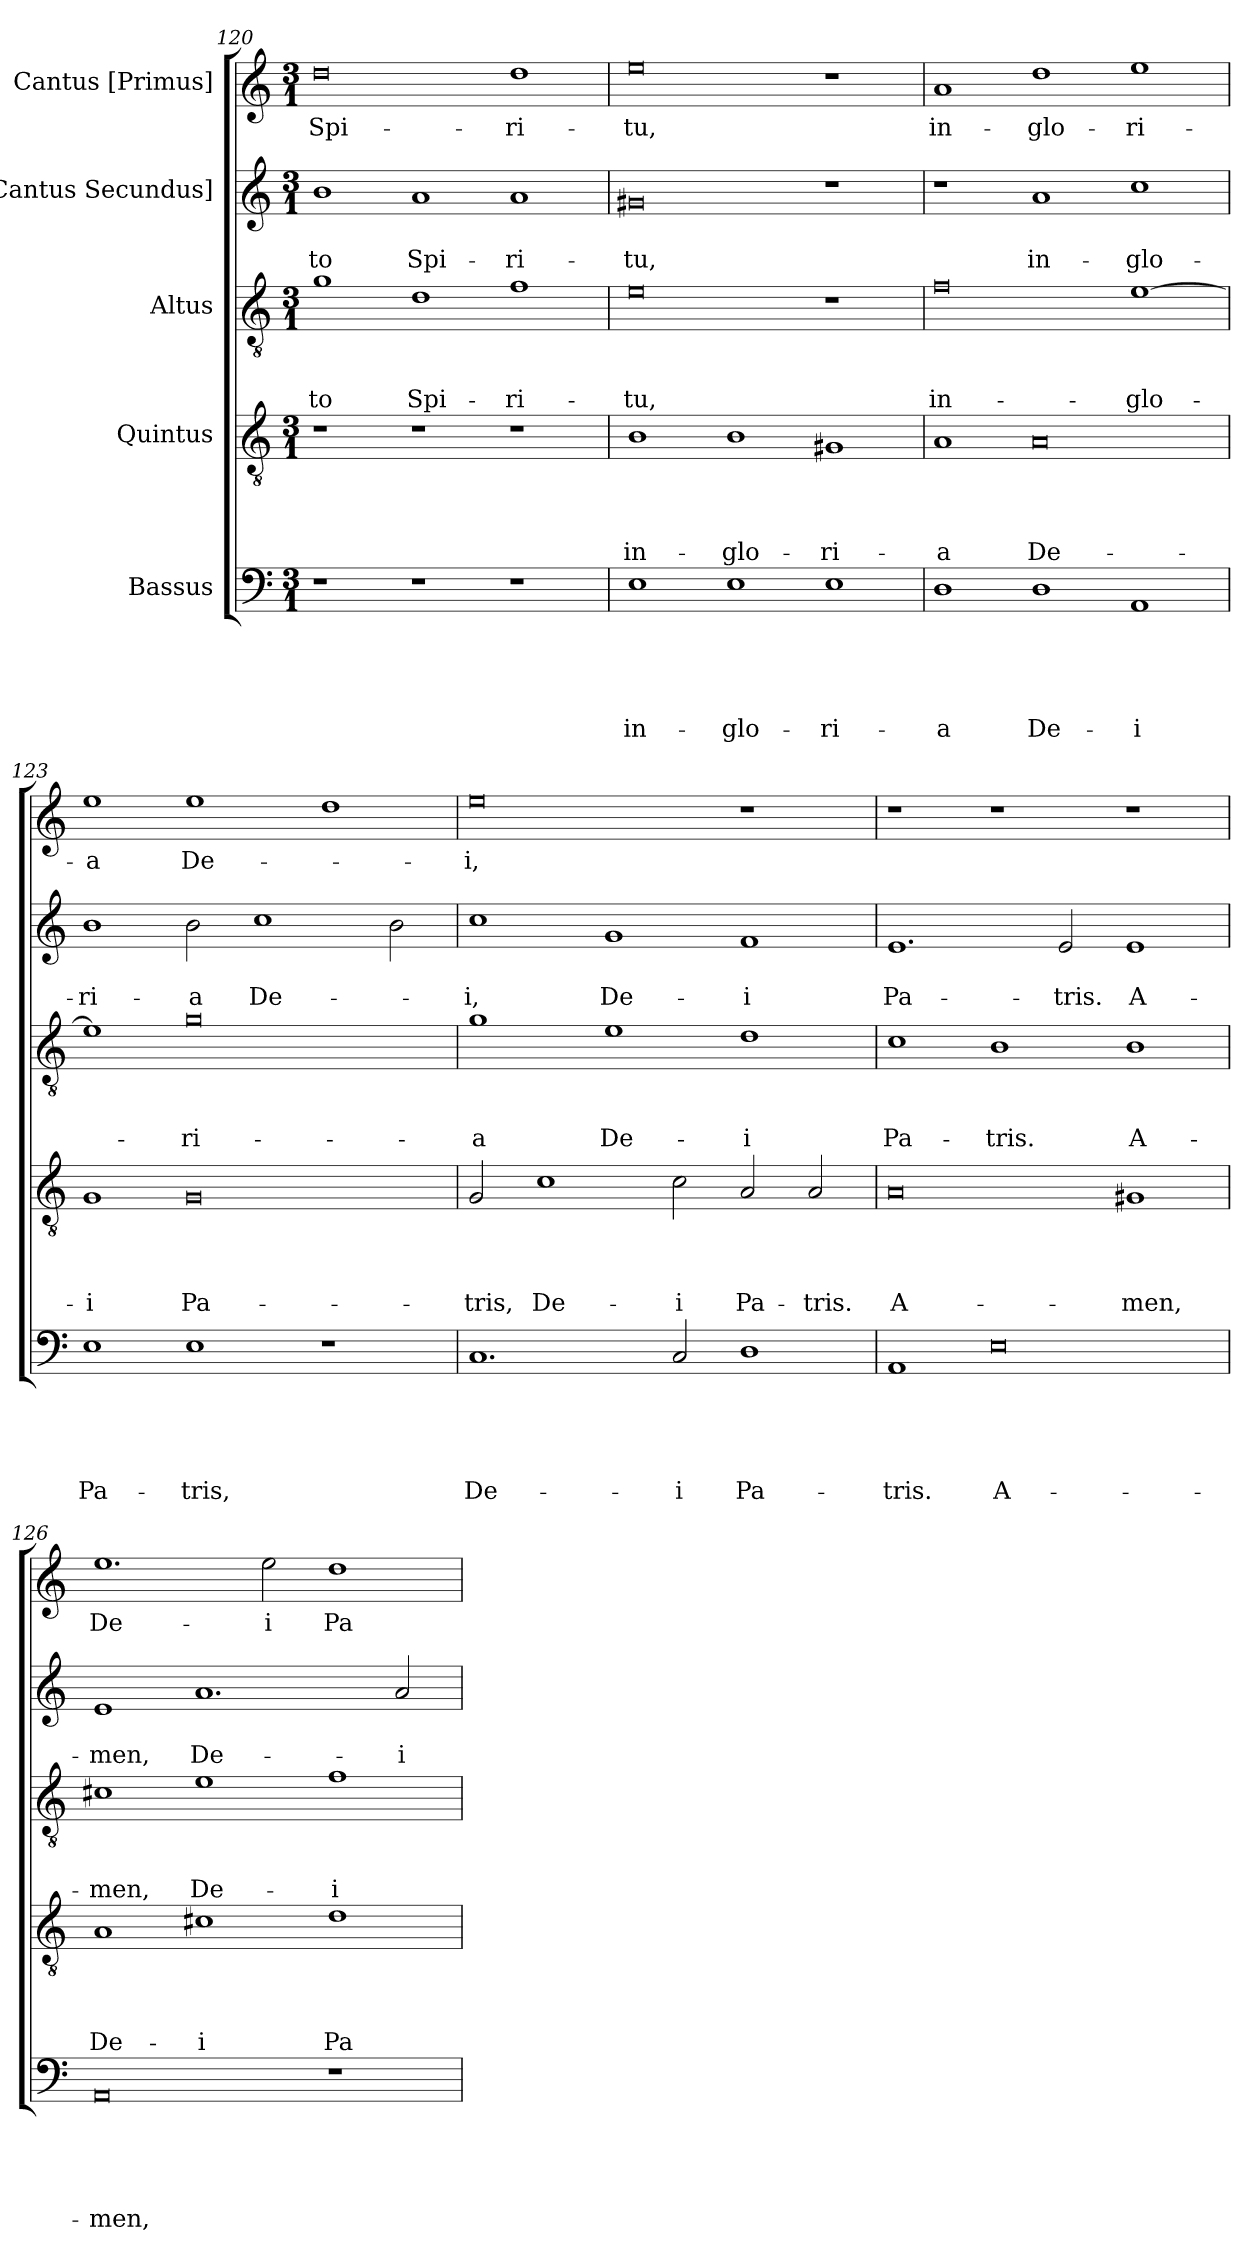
**kern	**text	**text	**text	**text	**text	**kern	**text	**text	**text	**text	**kern	**text	**text	**text	**kern	**text	**text	**kern	**text
*part5	*part5	*part5	*part5	*part5	*part5	*part4	*part4	*part4	*part4	*part4	*part3	*part3	*part3	*part3	*part2	*part2	*part2	*part1	*part1
*staff5	*staff5	*staff5	*staff5	*staff5	*staff5	*staff4	*staff4	*staff4	*staff4	*staff4	*staff3	*staff3	*staff3	*staff3	*staff2	*staff2	*staff2	*staff1	*staff1
*I"Bassus	*	*	*	*	*	*I"Quintus	*	*	*	*	*I"Altus	*	*	*	*I"[Cantus Secundus]	*	*	*I"Cantus [Primus]	*
*clefF4	*	*	*	*	*	*clefGv2	*	*	*	*	*clefGv2	*	*	*	*clefG2	*	*	*clefG2	*
*k[]	*	*	*	*	*	*k[]	*	*	*	*	*k[]	*	*	*	*k[]	*	*	*k[]	*
*M3/1	*	*	*	*	*	*M3/1	*	*	*	*	*M3/1	*	*	*	*M3/1	*	*	*M3/1	*
=120	=120	=120	=120	=120	=120	=120	=120	=120	=120	=120	=120	=120	=120	=120	=120	=120	=120	=120	=120
1r	.	.	.	.	.	1r	.	.	.	.	1g\	.	.	-to	1b\	.	-to	0dd\	Spi-
1r	.	.	.	.	.	1r	.	.	.	.	1d\	.	.	Spi-	1a/	.	Spi-	.	.
1r	.	.	.	.	.	1r	.	.	.	.	1f\	.	.	-ri-	1a/	.	-ri-	1dd\	-ri-
=121	=121	=121	=121	=121	=121	=121	=121	=121	=121	=121	=121	=121	=121	=121	=121	=121	=121	=121	=121
1E\	.	.	.	.	in-	1B\	.	.	.	in-	0e\	.	.	-tu,	0g#X/	.	-tu,	0ee\	-tu,
1E\	.	.	.	.	glo-	1B\	.	.	.	glo-	.	.	.	.	.	.	.	.	.
1E\	.	.	.	.	-ri-	1G#X/	.	.	.	-ri-	1r	.	.	.	1r	.	.	1r	.
=122	=122	=122	=122	=122	=122	=122	=122	=122	=122	=122	=122	=122	=122	=122	=122	=122	=122	=122	=122
1D\	.	.	.	.	-a	1A/	.	.	.	-a	0f\	.	.	in-	1r	.	.	1a/	in-
1D\	.	.	.	.	De-	0A/	.	.	.	De-	.	.	.	.	1a/	.	in-	1dd\	glo-
1AA/	.	.	.	.	-i	.	.	.	.	.	[1e\	.	.	glo-	1cc\	.	glo-	1ee\	-ri-
=123	=123	=123	=123	=123	=123	=123	=123	=123	=123	=123	=123	=123	=123	=123	=123	=123	=123	=123	=123
1E\	.	.	.	.	Pa-	1G/	.	.	.	-i	1e\]	.	.	.	1b\	.	-ri-	1ee\	-a
1E\	.	.	.	.	-tris,	0G/	.	.	.	Pa-	0g\	.	.	-ri-	2b\	.	-a	1ee\	De-
.	.	.	.	.	.	.	.	.	.	.	.	.	.	.	1cc\	.	De-	.	.
1r	.	.	.	.	.	.	.	.	.	.	.	.	.	.	.	.	.	1dd\	.
.	.	.	.	.	.	.	.	.	.	.	.	.	.	.	2b\	.	.	.	.
=124	=124	=124	=124	=124	=124	=124	=124	=124	=124	=124	=124	=124	=124	=124	=124	=124	=124	=124	=124
1.C/	.	.	.	.	De-	2G/	.	.	.	-tris,	1g\	.	.	-a	1cc\	.	-i,	0ee\	-i,
.	.	.	.	.	.	1c\	.	.	.	De-	.	.	.	.	.	.	.	.	.
.	.	.	.	.	.	.	.	.	.	.	1e\	.	.	De-	1g/	.	De-	.	.
2C/	.	.	.	.	-i	2c\	.	.	.	-i	.	.	.	.	.	.	.	.	.
1D\	.	.	.	.	Pa-	2A/	.	.	.	Pa-	1d\	.	.	-i	1f/	.	-i	1r	.
.	.	.	.	.	.	2A/	.	.	.	-tris.	.	.	.	.	.	.	.	.	.
=125	=125	=125	=125	=125	=125	=125	=125	=125	=125	=125	=125	=125	=125	=125	=125	=125	=125	=125	=125
1AA/	.	.	.	.	-tris.	0A/	.	.	.	A-	1c\	.	.	Pa-	1.e/	.	Pa-	1r	.
0E\	.	.	.	.	A-	.	.	.	.	.	1B\	.	.	-tris.	.	.	.	1r	.
.	.	.	.	.	.	.	.	.	.	.	.	.	.	.	2e/	.	-tris.	.	.
.	.	.	.	.	.	1G#X/	.	.	.	-men,	1B\	.	.	A-	1e/	.	A-	1r	.
=126	=126	=126	=126	=126	=126	=126	=126	=126	=126	=126	=126	=126	=126	=126	=126	=126	=126	=126	=126
0AA/	.	.	.	.	-men,	1A/	.	.	.	De-	1c#X\	.	.	-men,	1e/	.	-men,	1.ee\	De-
.	.	.	.	.	.	1c#X\	.	.	.	-i	1e\	.	.	De-	1.a/	.	De-	.	.
.	.	.	.	.	.	.	.	.	.	.	.	.	.	.	.	.	.	2ee\	-i
1r	.	.	.	.	.	1d\	.	.	.	Pa-	1f\	.	.	-i	.	.	.	1dd\	Pa-
.	.	.	.	.	.	.	.	.	.	.	.	.	.	.	2a/	.	-i	.	.
=	=	=	=	=	=	=	=	=	=	=	=	=	=	=	=	=	=	=	=
*-	*-	*-	*-	*-	*-	*-	*-	*-	*-	*-	*-	*-	*-	*-	*-	*-	*-	*-	*-
